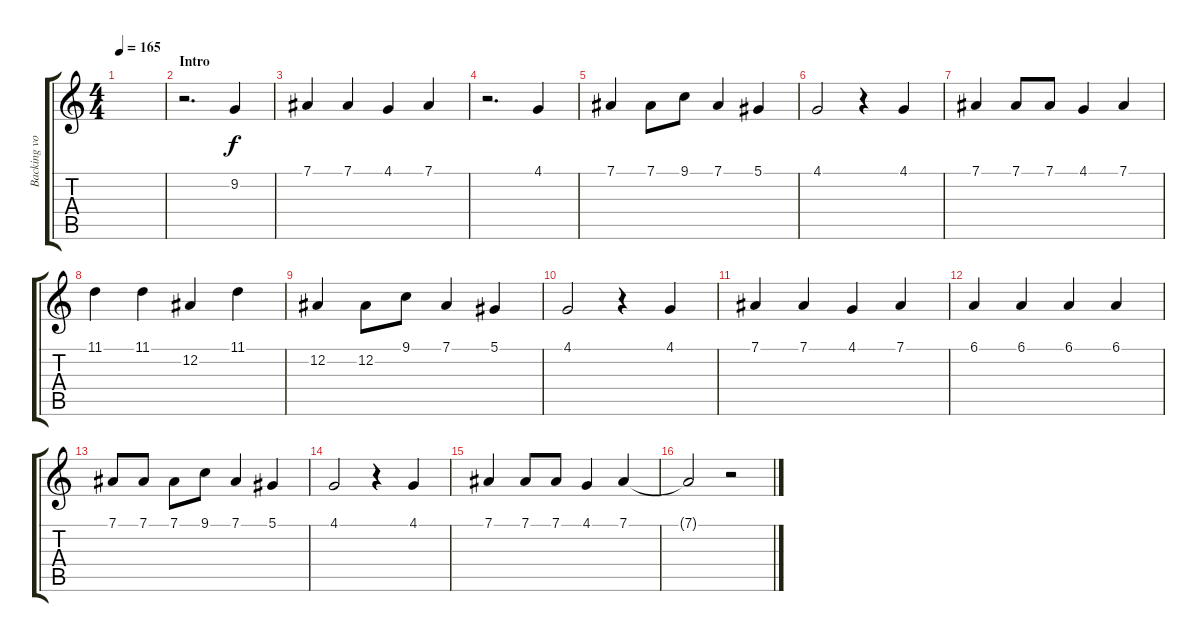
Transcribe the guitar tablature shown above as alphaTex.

\track ("Backing vocals" "Backing vo") {instrument choiraahs}
\staff {score tabs}
\tuning (Eb4 Bb3 Gb3 Db3 Ab2 Eb2) {hide}
\ts (4 4)
\tempo 165
\clef g2
\ks c
|
\section ("" "Intro")
r.2{d} 9.2.4 |
7.1.4 7.1.4 4.1.4 7.1.4 |
r.2{d} 4.1.4 |
7.1.4 7.1.8 9.1.8 7.1.4 5.1.4 |
4.1.2 r.4 4.1.4 |
7.1.4 7.1.8 7.1.8 4.1.4 7.1.4 |
11.1.4 11.1.4 12.2.4 11.1.4 |
12.2.4 12.2.8 9.1.8 7.1.4 5.1.4 |
4.1.2 r.4 4.1.4 |
7.1.4 7.1.4 4.1.4 7.1.4 |
6.1.4 6.1.4 6.1.4 6.1.4 |
7.1.8 7.1.8 7.1.8 9.1.8 7.1.4 5.1.4 |
4.1.2 r.4 4.1.4 |
7.1.4 7.1.8 7.1.8 4.1.4 7.1.4 |
7.1{t}.2 r.2
